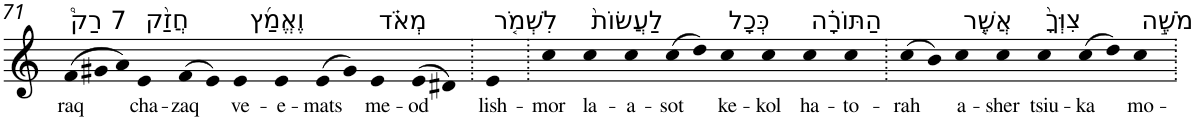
**kern	**text
*part1	*part1
*staff1	*staff1
*I"Piano	*
*I'Pno	*
!!LO:PB:g=z
*clefG2	*
*k[]	*
*Xtuplet	*
=71	=71
!LO:TX:a:t=7 רַק֩	!
!	!LO:LY:b
(>12f	raq
12g#X	.
12a)	.
!LO:TX:a:t=חֲזַ֨ק	!
!	!LO:LY:b
4e	cha-
!	!LO:LY:b
(>8f	-zaq
8e)	.
!LO:TX:a:t=וֶאֱמַ֜ץ	!
!	!LO:LY:b
4e	ve-
!	!LO:LY:b
4e	-e-
!	!LO:LY:b
(>8e	-mats
8g#)	.
!LO:TX:a:t=מְאֹ֗ד	!
!	!LO:LY:b
4e	me-
!	!LO:LY:b
(>8e	-od
8d#X)	.
=72.	=72.
!LO:TX:a:t=לִשְׁמֹ֤ר	!
!	!LO:LY:b
4e	lish-
=73.	=73.
!	!LO:LY:b
4cc	-mor
!LO:TX:a:t=לַעֲשׂוֹת֙	!
!	!LO:LY:b
4cc	la-
!	!LO:LY:b
4cc	-a-
!	!LO:LY:b
(>8cc	-sot
8dd)	.
!LO:TX:a:t=כְּכָל	!
!	!LO:LY:b
4cc	ke-
!	!LO:LY:b
4cc	-kol
!LO:TX:a:t=הַתּוֹרָ֗ה	!
!	!LO:LY:b
4cc	ha-
!	!LO:LY:b
4cc	-to-
=74.	=74.
!	!LO:LY:b
(>8cc	-rah
8b)	.
!LO:TX:a:t=אֲשֶׁ֤ר	!
!	!LO:LY:b
4cc	a-
!	!LO:LY:b
4cc	-sher
!LO:TX:a:t=צִוְּךָ֙	!
!	!LO:LY:b
4cc	tsiu-
!	!LO:LY:b
(>8cc	-ka
8dd)	.
!LO:TX:a:t=מֹשֶׁ֣ה	!
!	!LO:LY:b
4cc	mo-
=.	=.
*-	*-
